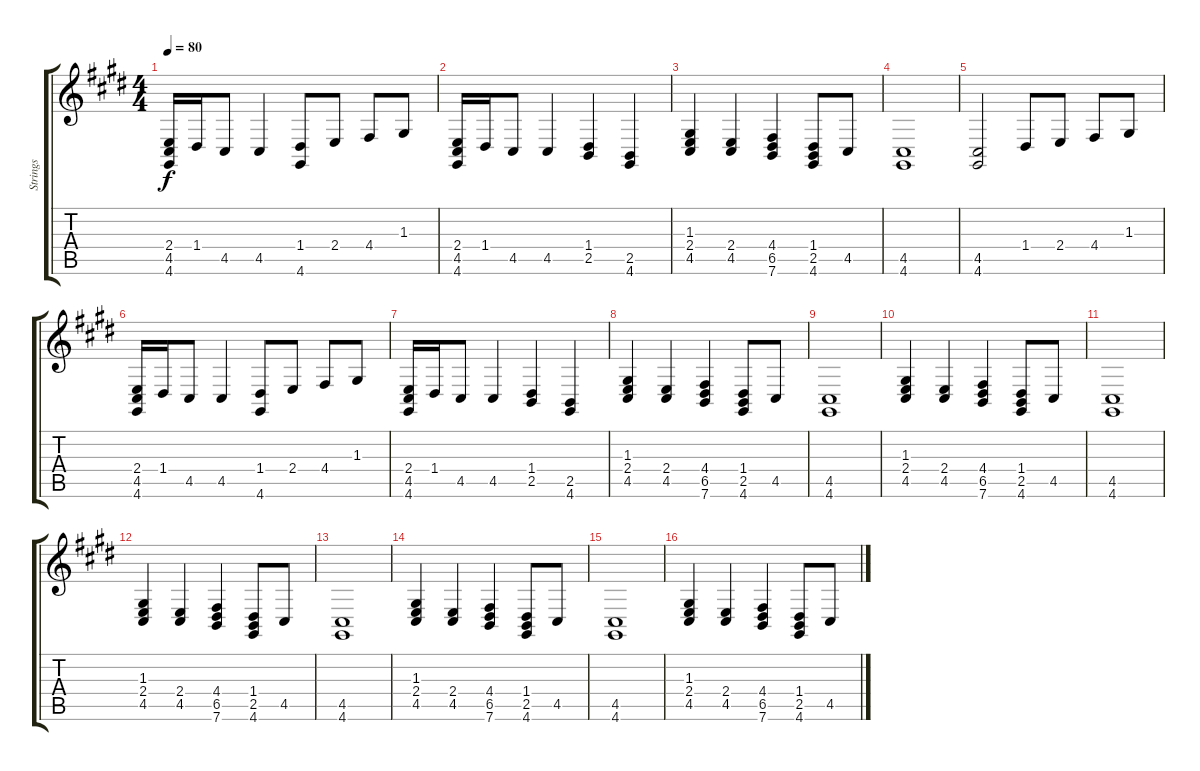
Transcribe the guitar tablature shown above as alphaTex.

\track ("Strings" "Strings") {instrument stringensemble1}
\staff {score tabs}
\tuning (E4 B3 G3 D3 A2 E2) {hide}
\ts (4 4)
\tempo 80
\clef g2
\ks c#minor
(2.4 4.5 4.6).16{dy f} 1.4.16 4.5.8 4.5.4 (1.4 4.6).8 2.4.8 4.4.8 1.3.8 |
(2.4 4.5 4.6).16 1.4.16 4.5.8 4.5.4 (1.4 2.5).4 (2.5 4.6).4 |
(1.3 2.4 4.5).4 (2.4 4.5).4 (4.4 6.5 7.6).4 (1.4 2.5 4.6).8 4.5.8 |
(4.5 4.6).1 |
(4.5 4.6).2 1.4.8 2.4.8 4.4.8 1.3.8 |
(2.4 4.5 4.6).16 1.4.16 4.5.8 4.5.4 (1.4 4.6).8 2.4.8 4.4.8 1.3.8 |
(2.4 4.5 4.6).16 1.4.16 4.5.8 4.5.4 (1.4 2.5).4 (2.5 4.6).4 |
(1.3 2.4 4.5).4 (2.4 4.5).4 (4.4 6.5 7.6).4 (1.4 2.5 4.6).8 4.5.8 |
(4.5 4.6).1 |
(1.3 2.4 4.5).4 (2.4 4.5).4 (4.4 6.5 7.6).4 (1.4 2.5 4.6).8 4.5.8 |
(4.5 4.6).1 |
(1.3 2.4 4.5).4 (2.4 4.5).4 (4.4 6.5 7.6).4 (1.4 2.5 4.6).8 4.5.8 |
(4.5 4.6).1 |
(1.3 2.4 4.5).4 (2.4 4.5).4 (4.4 6.5 7.6).4 (1.4 2.5 4.6).8 4.5.8 |
(4.5 4.6).1 |
(1.3 2.4 4.5).4 (2.4 4.5).4 (4.4 6.5 7.6).4 (1.4 2.5 4.6).8 4.5.8
